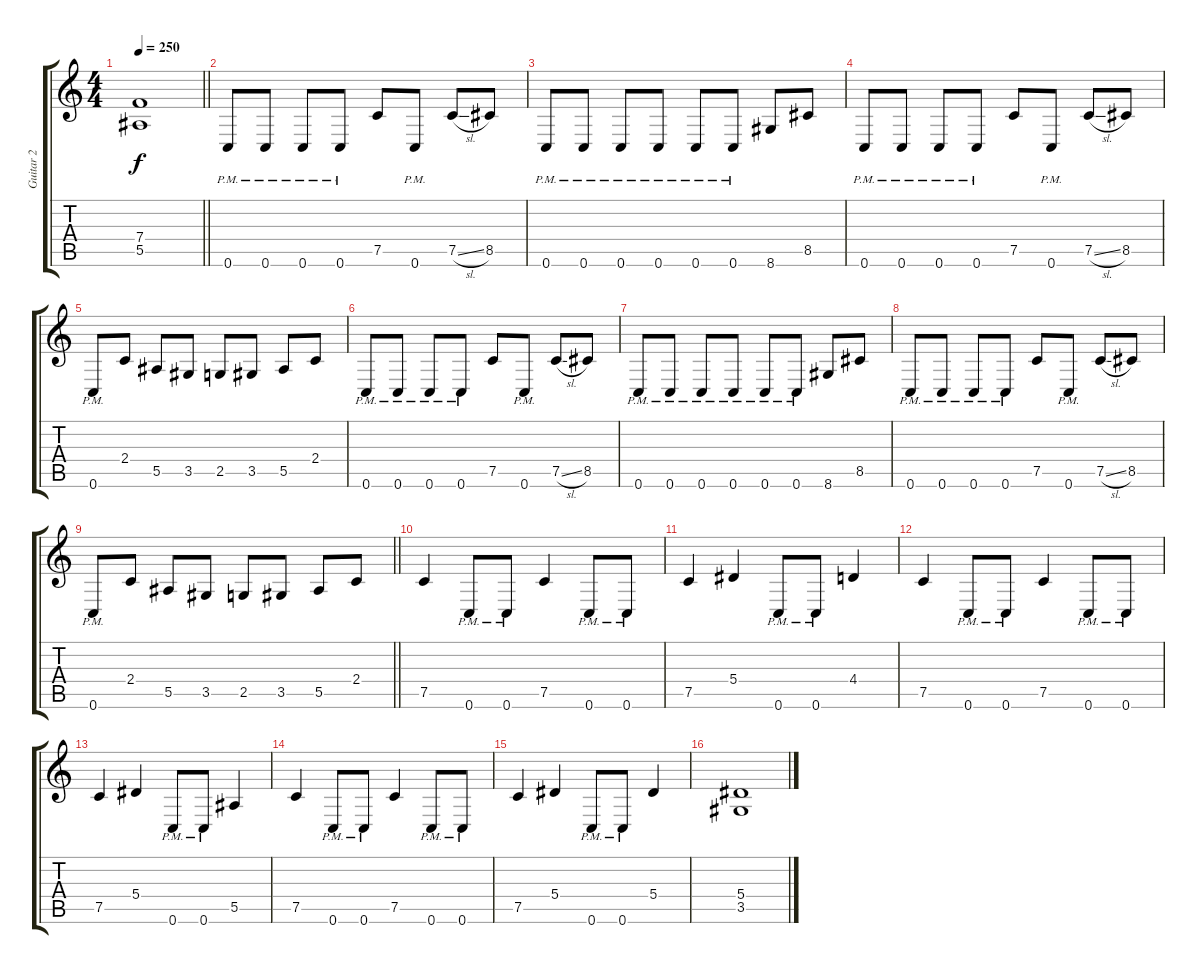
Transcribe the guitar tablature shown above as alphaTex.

\track ("Guitar 2" "Guitar 2") {instrument distortionguitar}
\staff {score tabs}
\tuning (C4 G3 Eb3 Bb2 F2 C2) {hide}
\ts (4 4)
\tempo 250
\clef g2
\barLineRight lightlight
\ks c
(7.4 5.5).1{dy f} |
0.6{pm}.8 0.6{pm}.8 0.6{pm}.8 0.6{pm}.8 7.5.8 0.6{pm}.8 7.5{sl}.8 8.5.8 |
0.6{pm}.8 0.6{pm}.8 0.6{pm}.8 0.6{pm}.8 0.6{pm}.8 0.6{pm}.8 8.6.8 8.5.8 |
0.6{pm}.8 0.6{pm}.8 0.6{pm}.8 0.6{pm}.8 7.5.8 0.6{pm}.8 7.5{sl}.8 8.5.8 |
0.6{pm}.8 2.4.8 5.5.8 3.5.8 2.5.8 3.5.8 5.5.8 2.4.8 |
0.6{pm}.8 0.6{pm}.8 0.6{pm}.8 0.6{pm}.8 7.5.8 0.6{pm}.8 7.5{sl}.8 8.5.8 |
0.6{pm}.8 0.6{pm}.8 0.6{pm}.8 0.6{pm}.8 0.6{pm}.8 0.6{pm}.8 8.6.8 8.5.8 |
0.6{pm}.8 0.6{pm}.8 0.6{pm}.8 0.6{pm}.8 7.5.8 0.6{pm}.8 7.5{sl}.8 8.5.8 |
\barLineRight lightlight
0.6{pm}.8 2.4.8 5.5.8 3.5.8 2.5.8 3.5.8 5.5.8 2.4.8 |
7.5.4 0.6{pm}.8 0.6{pm}.8 7.5.4 0.6{pm}.8 0.6{pm}.8 |
7.5.4 5.4.4 0.6{pm}.8 0.6{pm}.8 4.4.4 |
7.5.4 0.6{pm}.8 0.6{pm}.8 7.5.4 0.6{pm}.8 0.6{pm}.8 |
7.5.4 5.4.4 0.6{pm}.8 0.6{pm}.8 5.5.4 |
7.5.4 0.6{pm}.8 0.6{pm}.8 7.5.4 0.6{pm}.8 0.6{pm}.8 |
7.5.4 5.4.4 0.6{pm}.8 0.6{pm}.8 5.4.4 |
(5.4 3.5).1
